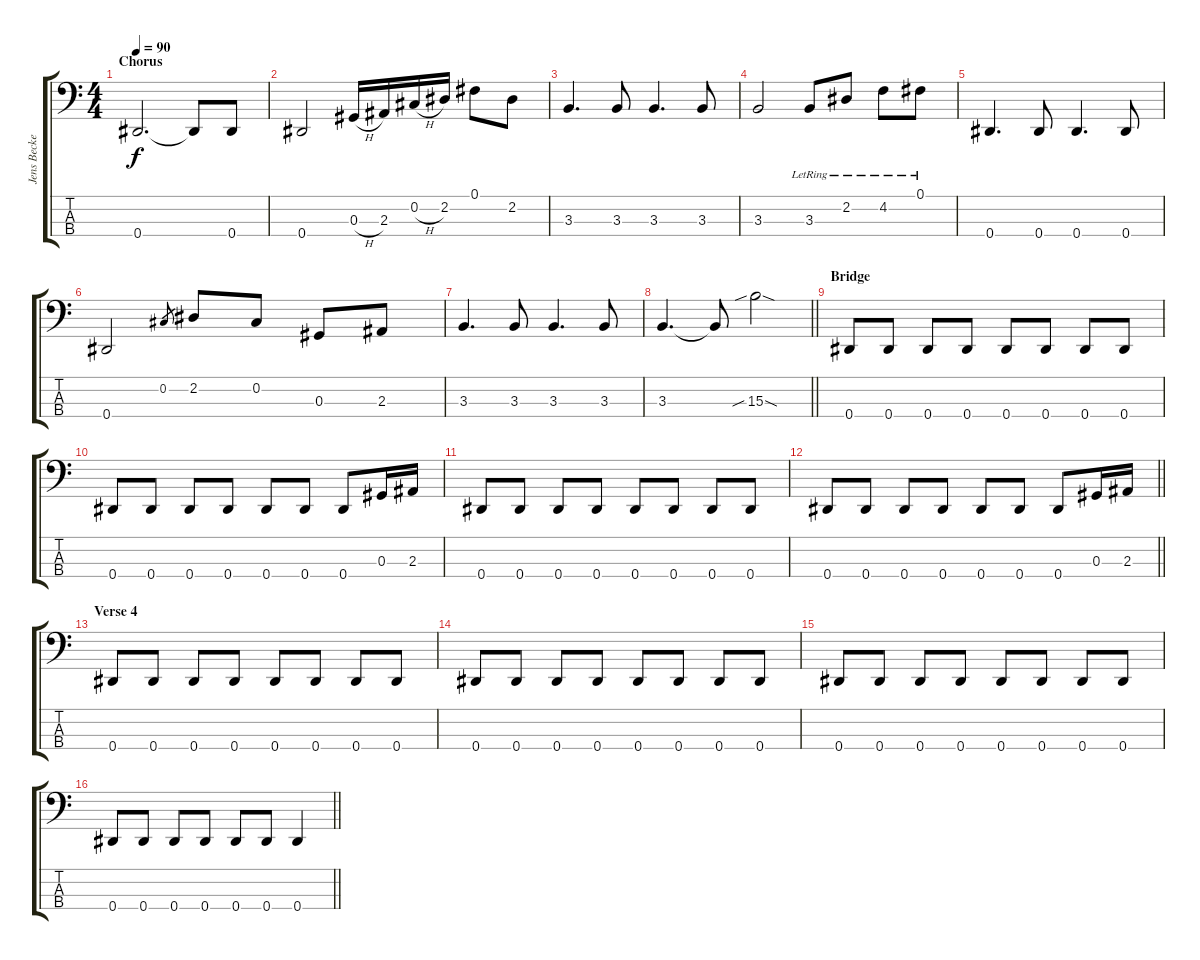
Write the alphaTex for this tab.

\track ("Jens Becker" "Jens Becke") {instrument electricbasspick}
\staff {score tabs}
\tuning (Gb2 Db2 Ab1 Eb1) {hide}
\ts (4 4)
\section ("" "Chorus")
\tempo 90
\clef f4
\ks c
0.4.2{d dy f} 0.4{t}.8 0.4.8 |
0.4.2 0.3{h}.16 2.3.16 0.2{h}.16 2.2.16 0.1.8 2.2.8 |
3.3.4{d} 3.3.8 3.3.4{d} 3.3.8 |
3.3.2 3.3{lr}.8 2.2{lr}.8 4.2{lr}.8 0.1{lr}.8 |
0.4.4{d} 0.4.8 0.4.4{d} 0.4.8 |
0.4.2 0.2.8{gr} 2.2.8 0.2.8 0.3.8 2.3.8 |
3.3.4{d} 3.3.8 3.3.4{d} 3.3.8 |
\barLineRight lightlight
3.3.4{d} 3.3{t}.8 15.3{sib sod}.2 |
\section ("" "Bridge")
0.4.8 0.4.8 0.4.8 0.4.8 0.4.8 0.4.8 0.4.8 0.4.8 |
0.4.8 0.4.8 0.4.8 0.4.8 0.4.8 0.4.8 0.4.8 0.3.16 2.3.16 |
0.4.8 0.4.8 0.4.8 0.4.8 0.4.8 0.4.8 0.4.8 0.4.8 |
\barLineRight lightlight
0.4.8 0.4.8 0.4.8 0.4.8 0.4.8 0.4.8 0.4.8 0.3.16 2.3.16 |
\section ("" "Verse 4")
0.4.8 0.4.8 0.4.8 0.4.8 0.4.8 0.4.8 0.4.8 0.4.8 |
0.4.8 0.4.8 0.4.8 0.4.8 0.4.8 0.4.8 0.4.8 0.4.8 |
0.4.8 0.4.8 0.4.8 0.4.8 0.4.8 0.4.8 0.4.8 0.4.8 |
\barLineRight lightlight
0.4.8 0.4.8 0.4.8 0.4.8 0.4.8 0.4.8 0.4.4
